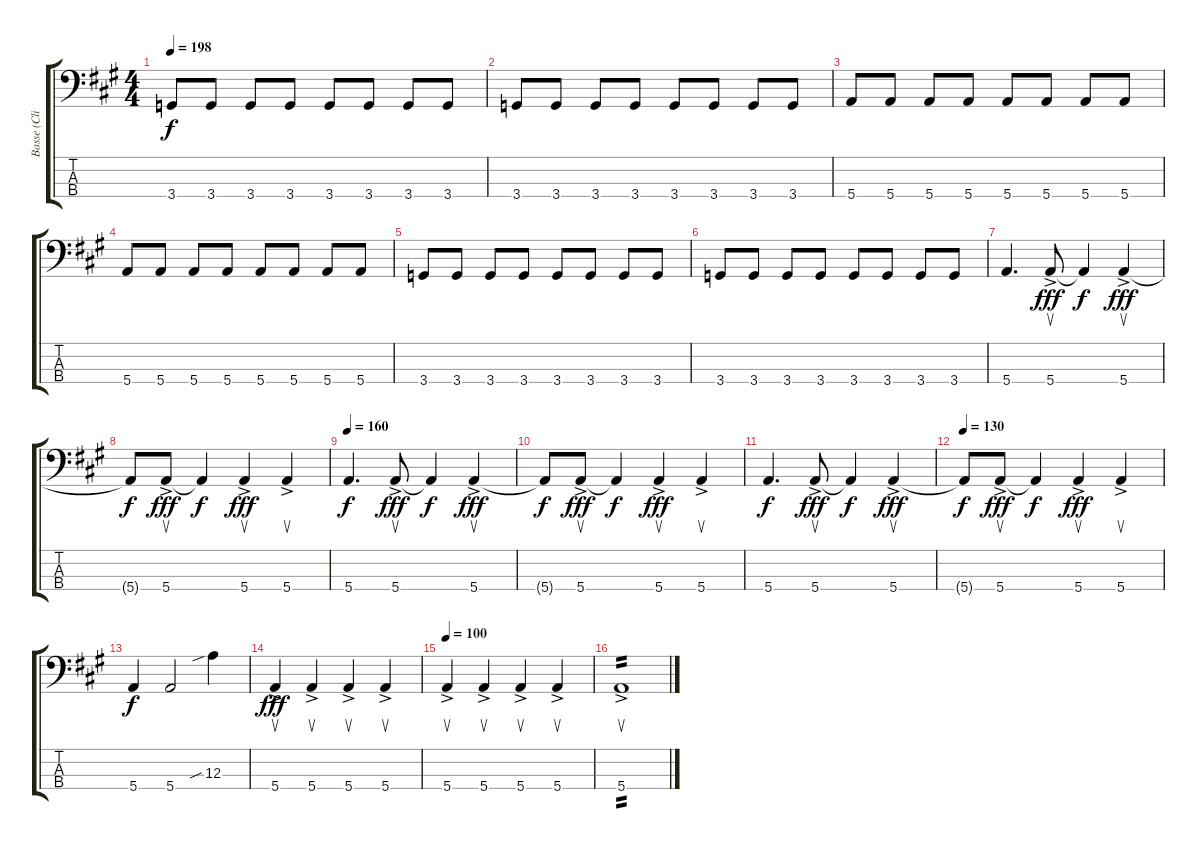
\track ("Basse (Cliff Willams)" "Basse (Cli") {instrument electricbasspick}
\staff {score tabs}
\tuning (G2 D2 A1 E1) {hide}
\ts (4 4)
\tempo 198
\clef f4
\ks a
3.4.8{dy f} 3.4.8 3.4.8 3.4.8 3.4.8 3.4.8 3.4.8 3.4.8 |
3.4.8 3.4.8 3.4.8 3.4.8 3.4.8 3.4.8 3.4.8 3.4.8 |
5.4.8 5.4.8 5.4.8 5.4.8 5.4.8 5.4.8 5.4.8 5.4.8 |
5.4.8 5.4.8 5.4.8 5.4.8 5.4.8 5.4.8 5.4.8 5.4.8 |
3.4.8 3.4.8 3.4.8 3.4.8 3.4.8 3.4.8 3.4.8 3.4.8 |
3.4.8 3.4.8 3.4.8 3.4.8 3.4.8 3.4.8 3.4.8 3.4.8 |
5.4.4{d} 5.4{ac}.8{su dy fff} 5.4{t}.4{dy f} 5.4{ac}.4{su dy fff} |
5.4{t}.8{dy f} 5.4{ac}.8{su dy fff} 5.4{t}.4{dy f} 5.4{ac}.4{su dy fff} 5.4{ac}.4{su} |
\tempo 160
5.4.4{d dy f} 5.4{ac}.8{su dy fff} 5.4{t}.4{dy f} 5.4{ac}.4{su dy fff} |
5.4{t}.8{dy f} 5.4{ac}.8{su dy fff} 5.4{t}.4{dy f} 5.4{ac}.4{su dy fff} 5.4{ac}.4{su} |
5.4.4{d dy f} 5.4{ac}.8{su dy fff} 5.4{t}.4{dy f} 5.4{ac}.4{su dy fff} |
\tempo 130
5.4{t}.8{dy f} 5.4{ac}.8{su dy fff} 5.4{t}.4{dy f} 5.4{ac}.4{su dy fff} 5.4{ac}.4{su} |
5.4.4{dy f} 5.4.2 12.3{sib}.4 |
5.4{ac}.4{su dy fff} 5.4{ac}.4{su} 5.4{ac}.4{su} 5.4{ac}.4{su} |
\tempo 100
5.4{ac}.4{su} 5.4{ac}.4{su} 5.4{ac}.4{su} 5.4{ac}.4{su} |
5.4{ac}.1{su tp 2}
